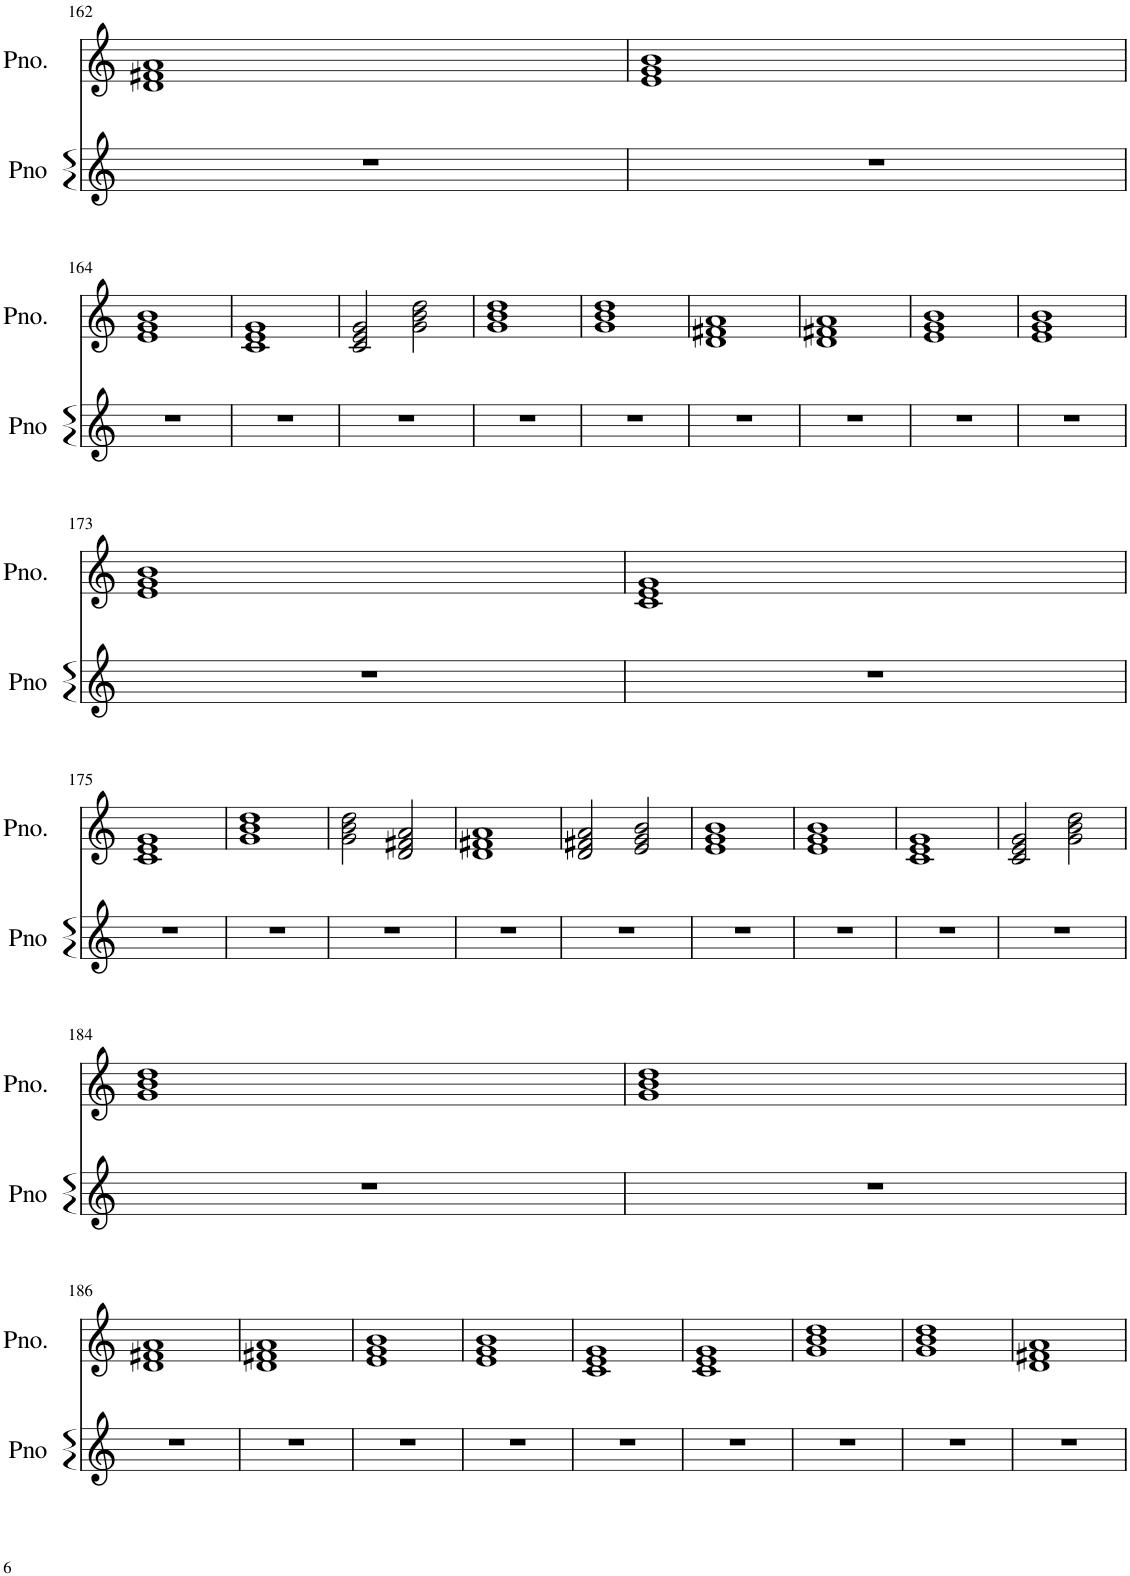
**kern	**kern
*part2	*part1
*staff2	*staff1
*I"Piano	*I"Piano
*I'Pno	*I'Pno.
!!LO:PB:g=z
*clefG2	*clefG2
*k[]	*k[]
*M4/4	*M4/4
=162	=162
1r	1d 1f#X 1a
=163	=163
1r	1e 1g 1b
!!LO:LB:g=z
=164	=164
1r	1e 1g 1b
=165	=165
1r	1c 1e 1g
=166	=166
1r	2c/ 2e/ 2g/
.	2g\ 2b\ 2dd\
=167	=167
1r	1g 1b 1dd
=168	=168
1r	1g 1b 1dd
=169	=169
1r	1d 1f#X 1a
=170	=170
1r	1d 1f#X 1a
=171	=171
1r	1e 1g 1b
=172	=172
1r	1e 1g 1b
!!LO:LB:g=z
=173	=173
1r	1e 1g 1b
=174	=174
1r	1c 1e 1g
!!LO:LB:g=z
=175	=175
1r	1c 1e 1g
=176	=176
1r	1g 1b 1dd
=177	=177
1r	2g\ 2b\ 2dd\
.	2d/ 2f#X/ 2a/
=178	=178
1r	1d 1f#X 1a
=179	=179
1r	2d/ 2f#X/ 2a/
.	2e/ 2g/ 2b/
=180	=180
1r	1e 1g 1b
=181	=181
1r	1e 1g 1b
=182	=182
1r	1c 1e 1g
=183	=183
1r	2c/ 2e/ 2g/
.	2g\ 2b\ 2dd\
!!LO:LB:g=z
=184	=184
1r	1g 1b 1dd
=185	=185
1r	1g 1b 1dd
!!LO:LB:g=z
=186	=186
1r	1d 1f#X 1a
=187	=187
1r	1d 1f#X 1a
=188	=188
1r	1e 1g 1b
=189	=189
1r	1e 1g 1b
=190	=190
1r	1c 1e 1g
=191	=191
1r	1c 1e 1g
=192	=192
1r	1g 1b 1dd
=193	=193
1r	1g 1b 1dd
=194	=194
1r	1d 1f#X 1a
=	=
*-	*-
